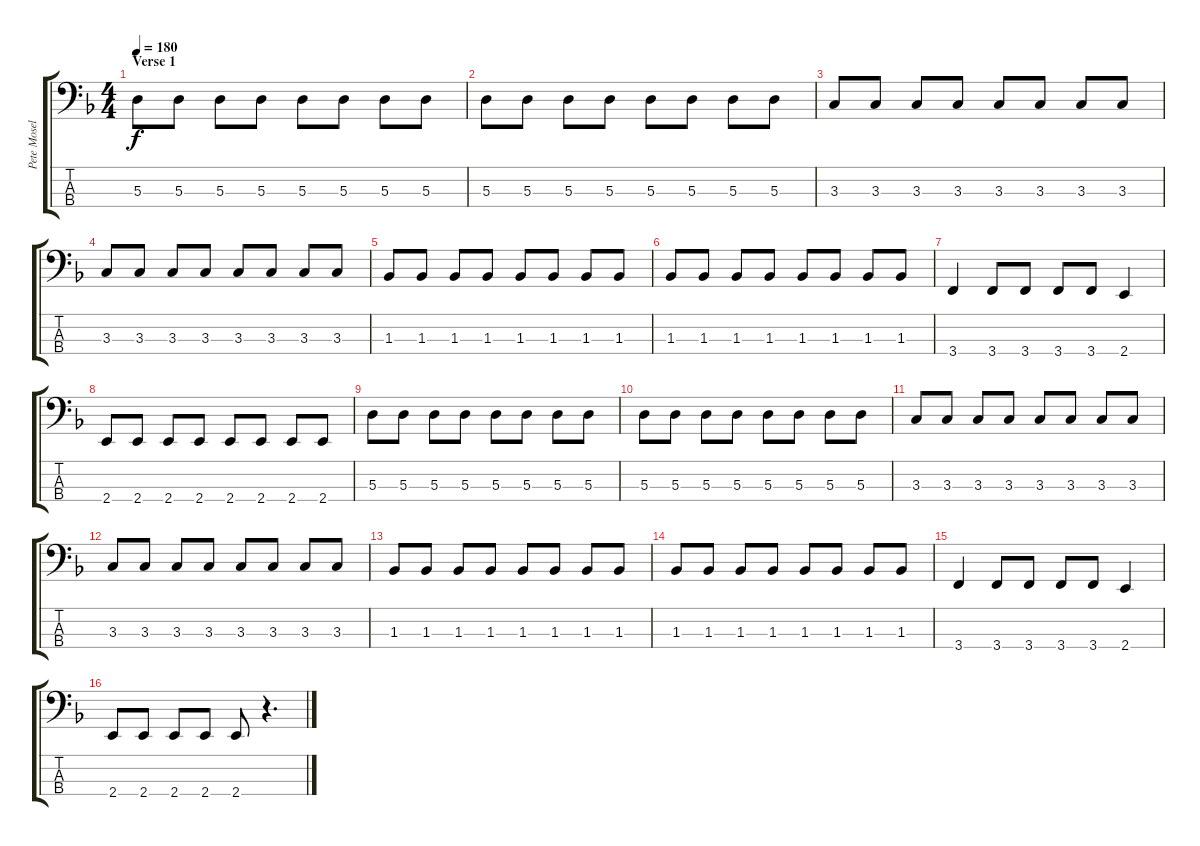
\track ("Pete Mosely (Bass)" "Pete Mosel") {instrument electricbasspick}
\staff {score tabs}
\tuning (G2 D2 A1 D1) {hide}
\ts (4 4)
\section ("" "Verse 1")
\tempo 180
\clef f4
\ks f
5.3.8{dy f} 5.3.8 5.3.8 5.3.8 5.3.8 5.3.8 5.3.8 5.3.8 |
5.3.8 5.3.8 5.3.8 5.3.8 5.3.8 5.3.8 5.3.8 5.3.8 |
3.3.8 3.3.8 3.3.8 3.3.8 3.3.8 3.3.8 3.3.8 3.3.8 |
3.3.8 3.3.8 3.3.8 3.3.8 3.3.8 3.3.8 3.3.8 3.3.8 |
1.3.8 1.3.8 1.3.8 1.3.8 1.3.8 1.3.8 1.3.8 1.3.8 |
1.3.8 1.3.8 1.3.8 1.3.8 1.3.8 1.3.8 1.3.8 1.3.8 |
3.4.4 3.4.8 3.4.8 3.4.8 3.4.8 2.4.4 |
2.4.8 2.4.8 2.4.8 2.4.8 2.4.8 2.4.8 2.4.8 2.4.8 |
5.3.8 5.3.8 5.3.8 5.3.8 5.3.8 5.3.8 5.3.8 5.3.8 |
5.3.8 5.3.8 5.3.8 5.3.8 5.3.8 5.3.8 5.3.8 5.3.8 |
3.3.8 3.3.8 3.3.8 3.3.8 3.3.8 3.3.8 3.3.8 3.3.8 |
3.3.8 3.3.8 3.3.8 3.3.8 3.3.8 3.3.8 3.3.8 3.3.8 |
1.3.8 1.3.8 1.3.8 1.3.8 1.3.8 1.3.8 1.3.8 1.3.8 |
1.3.8 1.3.8 1.3.8 1.3.8 1.3.8 1.3.8 1.3.8 1.3.8 |
3.4.4 3.4.8 3.4.8 3.4.8 3.4.8 2.4.4 |
2.4.8 2.4.8 2.4.8 2.4.8 2.4.8 r.4{d}
